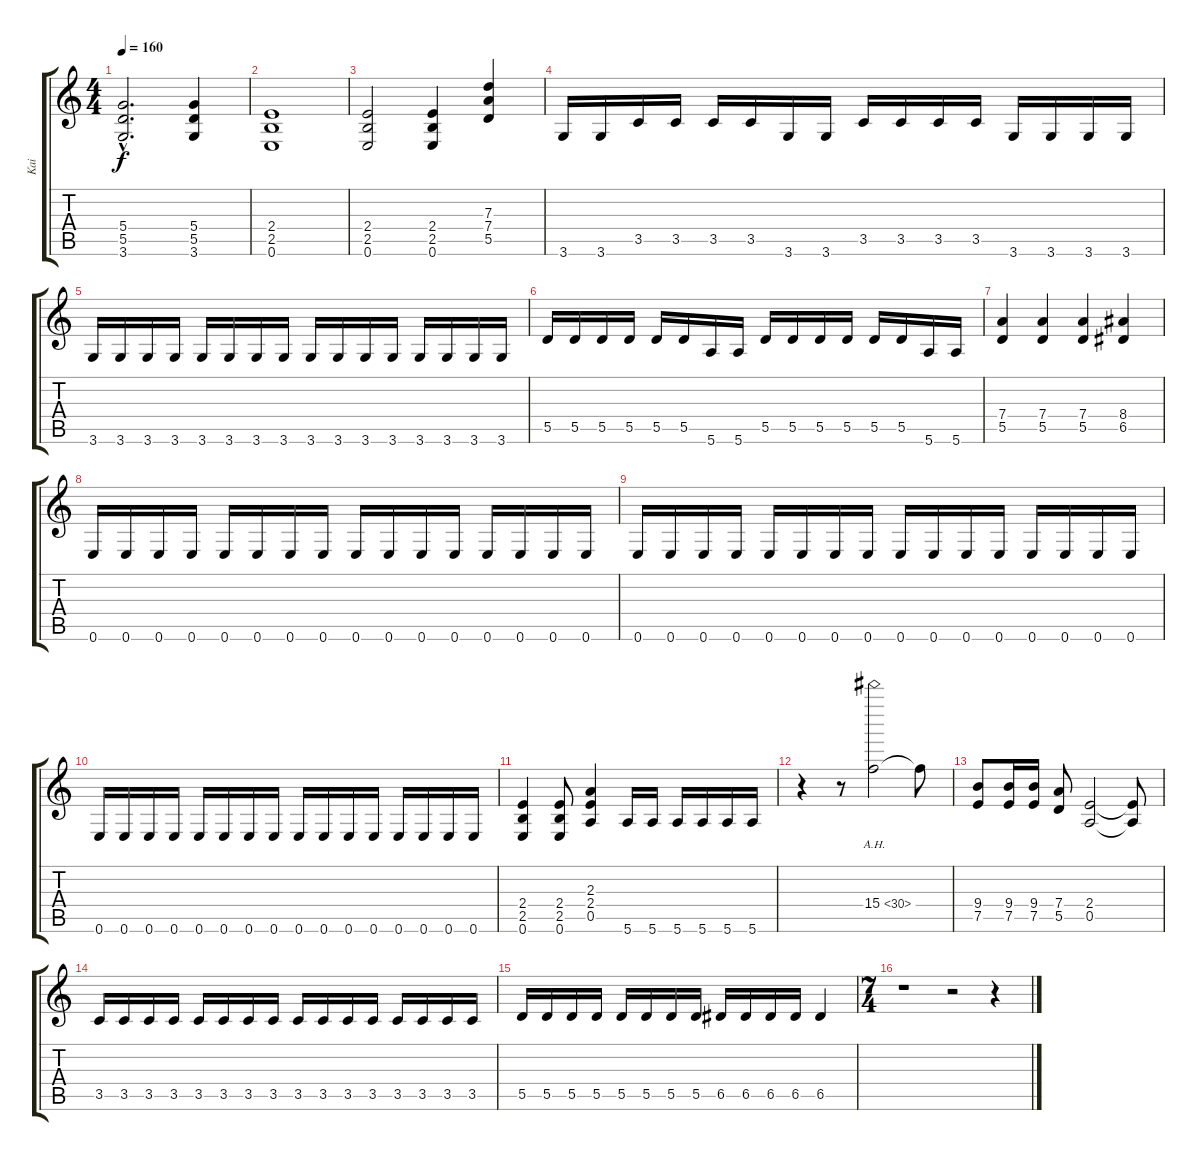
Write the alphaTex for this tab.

\track ("Kai" "Kai") {instrument distortionguitar}
\staff {score tabs}
\tuning (E4 B3 G3 D3 A2 E2) {hide}
\ts (4 4)
\tempo 160
\clef g2
\ks c
(5.4{hac t} 5.5{hac t} 3.6{hac t}).2{d dy f} (5.4 5.5 3.6).4 |
(2.4 2.5 0.6).1 |
(2.4 2.5 0.6).2 (2.4 2.5 0.6).4 (7.3 7.4 5.5).4 |
3.6.16 3.6.16 3.5.16 3.5.16 3.5.16 3.5.16 3.6.16 3.6.16 3.5.16 3.5.16 3.5.16 3.5.16 3.6.16 3.6.16 3.6.16 3.6.16 |
3.6.16 3.6.16 3.6.16 3.6.16 3.6.16 3.6.16 3.6.16 3.6.16 3.6.16 3.6.16 3.6.16 3.6.16 3.6.16 3.6.16 3.6.16 3.6.16 |
5.5.16 5.5.16 5.5.16 5.5.16 5.5.16 5.5.16 5.6.16 5.6.16 5.5.16 5.5.16 5.5.16 5.5.16 5.5.16 5.5.16 5.6.16 5.6.16 |
(7.4 5.5).4 (7.4 5.5).4 (7.4 5.5).4 (8.4 6.5).4 |
0.6.16 0.6.16 0.6.16 0.6.16 0.6.16 0.6.16 0.6.16 0.6.16 0.6.16 0.6.16 0.6.16 0.6.16 0.6.16 0.6.16 0.6.16 0.6.16 |
0.6.16 0.6.16 0.6.16 0.6.16 0.6.16 0.6.16 0.6.16 0.6.16 0.6.16 0.6.16 0.6.16 0.6.16 0.6.16 0.6.16 0.6.16 0.6.16 |
0.6.16 0.6.16 0.6.16 0.6.16 0.6.16 0.6.16 0.6.16 0.6.16 0.6.16 0.6.16 0.6.16 0.6.16 0.6.16 0.6.16 0.6.16 0.6.16 |
(2.4 2.5 0.6).4 (2.4 2.5 0.6).8 (2.3 2.4 0.5).4 5.6.16 5.6.16 5.6.16 5.6.16 5.6.16 5.6.16 |
r.4 r.8 15.4{ah 15}.2 15.4{t}.8 |
(9.4 7.5).8 (9.4 7.5).16 (9.4 7.5).16 (7.4 5.5).8 (2.4 0.5).2 (2.4{t} 0.5{t}).8 |
3.5.16 3.5.16 3.5.16 3.5.16 3.5.16 3.5.16 3.5.16 3.5.16 3.5.16 3.5.16 3.5.16 3.5.16 3.5.16 3.5.16 3.5.16 3.5.16 |
5.5.16 5.5.16 5.5.16 5.5.16 5.5.16 5.5.16 5.5.16 5.5.16 6.5.16 6.5.16 6.5.16 6.5.16 6.5.4 |
\ts (7 4)
r.1 r.2 r.4
